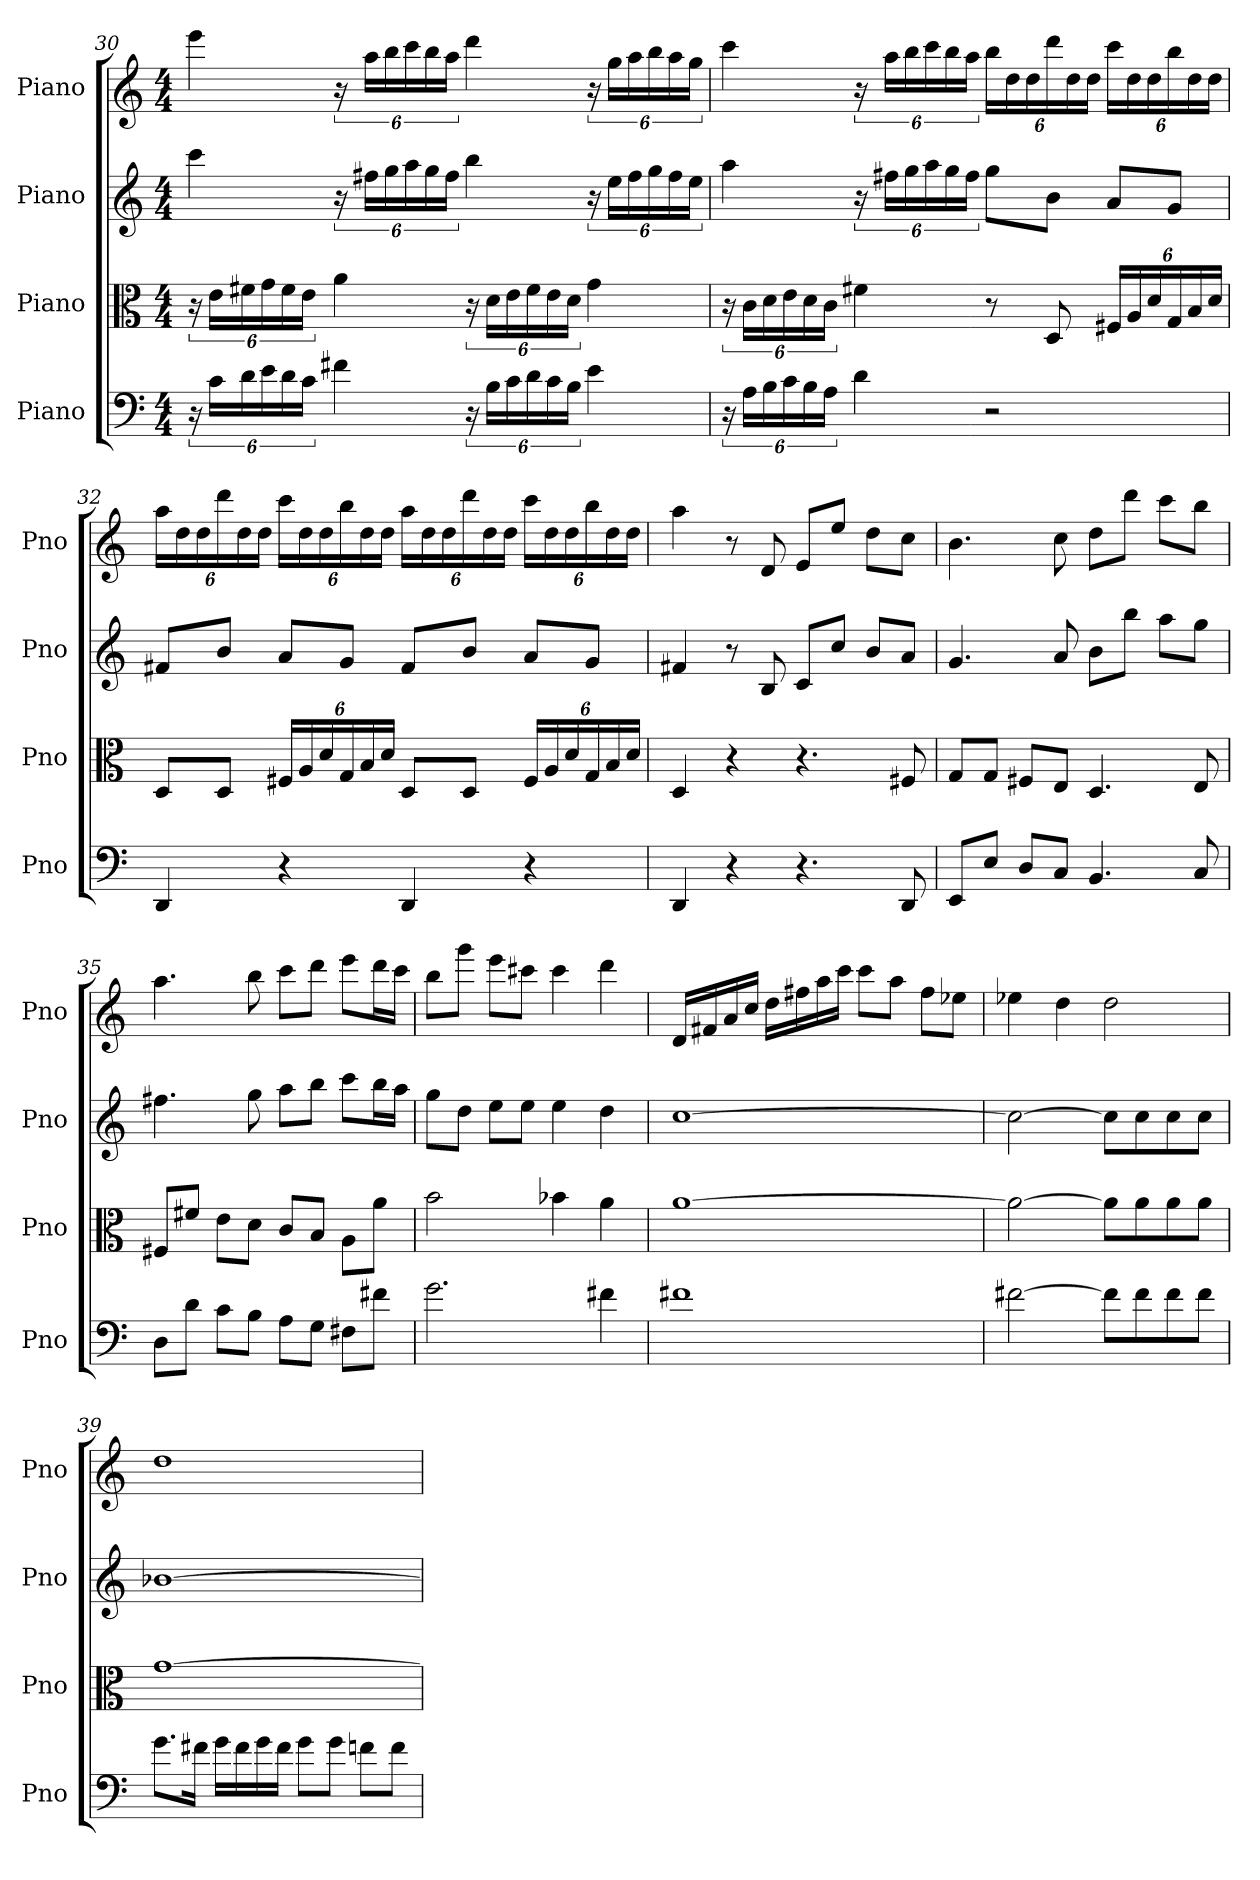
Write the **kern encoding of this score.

**kern	**kern	**kern	**kern
*part4	*part3	*part2	*part1
*staff4	*staff3	*staff2	*staff1
*I"Piano	*I"Piano	*I"Piano	*I"Piano
*I'Pno	*I'Pno	*I'Pno	*I'Pno
!!LO:LB:g=z
*clefF4	*clefC3	*clefG2	*clefG2
*k[]	*k[]	*k[]	*k[]
*M4/4	*M4/4	*M4/4	*M4/4
=30	=30	=30	=30
24r	24r	4ccc\	4eee\
24c\LL	24e\LL	.	.
24d\	24f#X\	.	.
*Xbrackettup	*Xbrackettup	*	*
24e\	24g\	.	.
24d\	24f#\	.	.
24c\JJ	24e\JJ	.	.
4f#X\	4a\	24r	24r
.	.	24ff#X\LL	24aa\LL
.	.	24gg\	24bb\
*	*	*Xbrackettup	*Xbrackettup
.	.	24aa\	24ccc\
.	.	24gg\	24bb\
.	.	24ff#\JJ	24aa\JJ
*brackettup	*brackettup	*	*
24r	24r	4bb\	4ddd\
24B\LL	24d\LL	.	.
24c\	24e\	.	.
*Xbrackettup	*Xbrackettup	*	*
24d\	24f#\	.	.
24c\	24e\	.	.
24B\JJ	24d\JJ	.	.
*	*	*brackettup	*brackettup
4e\	4g\	24r	24r
.	.	24ee\LL	24gg\LL
.	.	24ff#\	24aa\
*	*	*Xbrackettup	*Xbrackettup
.	.	24gg\	24bb\
.	.	24ff#\	24aa\
.	.	24ee\JJ	24gg\JJ
!!LO:LB:g=z
=31	=31	=31	=31
*brackettup	*brackettup	*	*
24r	24r	4aa\	4ccc\
24A\LL	24c\LL	.	.
24B\	24d\	.	.
*Xbrackettup	*Xbrackettup	*	*
24c\	24e\	.	.
24B\	24d\	.	.
24A\JJ	24c\JJ	.	.
*	*	*brackettup	*brackettup
4d\	4f#X\	24r	24r
.	.	24ff#X\LL	24aa\LL
.	.	24gg\	24bb\
*	*	*Xbrackettup	*Xbrackettup
.	.	24aa\	24ccc\
.	.	24gg\	24bb\
.	.	24ff#\JJ	24aa\JJ
2r	8r	8gg\L	24bb\LL
.	.	.	24dd\
.	.	.	24dd\
.	8D/	8b\J	24ddd\
.	.	.	24dd\
.	.	.	24dd\JJ
.	24F#X/LL	8a/L	24ccc\LL
.	24A/	.	24dd\
.	24d/	.	24dd\
.	24G/	8g/J	24bb\
.	24B/	.	24dd\
.	24d/JJ	.	24dd\JJ
!!LO:PB:g=z
=32	=32	=32	=32
4DD/	8D/L	8f#X/L	24aa\LL
.	.	.	24dd\
.	.	.	24dd\
.	8D/J	8b/J	24ddd\
.	.	.	24dd\
.	.	.	24dd\JJ
4r	24F#X/LL	8a/L	24ccc\LL
.	24A/	.	24dd\
.	24d/	.	24dd\
.	24G/	8g/J	24bb\
.	24B/	.	24dd\
.	24d/JJ	.	24dd\JJ
4DD/	8D/L	8f#/L	24aa\LL
.	.	.	24dd\
.	.	.	24dd\
.	8D/J	8b/J	24ddd\
.	.	.	24dd\
.	.	.	24dd\JJ
4r	24F#/LL	8a/L	24ccc\LL
.	24A/	.	24dd\
.	24d/	.	24dd\
.	24G/	8g/J	24bb\
.	24B/	.	24dd\
.	24d/JJ	.	24dd\JJ
=33	=33	=33	=33
4DD/	4D/	4f#X/	4aa\
4r	4r	8r	8r
.	.	8B/	8d/
4.r	4.r	8c/L	8e/L
.	.	8cc/J	8ee/J
.	.	8b/L	8dd\L
8DD/	8F#X/	8a/J	8cc\J
=34	=34	=34	=34
8EE/L	8G/L	4.g/	4.b\
8E/J	8G/J	.	.
8D/L	8F#X/L	.	.
8C/J	8E/J	8a/	8cc\
4.BB/	4.D/	8b\L	8dd\L
.	.	8bb\J	8ddd\J
.	.	8aa\L	8ccc\L
8C/	8E/	8gg\J	8bb\J
!!LO:LB:g=z
=35	=35	=35	=35
8D\L	8F#X/L	4.ff#X\	4.aa\
8d\J	8f#X/J	.	.
8c\L	8e\L	.	.
8B\J	8d\J	8gg\	8bb\
8A\L	8c/L	8aa\L	8ccc\L
8G\J	8B/J	8bb\J	8ddd\J
8F#X\L	8A\L	8ccc\L	8eee\L
8f#X\J	8a\J	16bb\L	16ddd\L
.	.	16aa\JJ	16ccc\JJ
=36	=36	=36	=36
2.g\	2b\	8gg\L	8bb\L
.	.	8dd\J	8ggg\J
.	.	8ee\L	8eee\L
.	.	8ee\J	8ccc#X\J
.	4b-X\	4ee\	4ccc#\
4f#X\	4a\	4dd\	4ddd\
=37	=37	=37	=37
1f#X	[1a	[1cc	16d/LL
.	.	.	16f#X/
.	.	.	16a/
.	.	.	16cc/JJ
.	.	.	16dd\LL
.	.	.	16ff#X\
.	.	.	16aa\
.	.	.	16ccc\JJ
.	.	.	8ccc\L
.	.	.	8aa\J
.	.	.	8ff#\L
.	.	.	8ee-X\J
!!LO:LB:g=z
=38	=38	=38	=38
[2f#X\	2a\_	2cc\_	4ee-X\
.	.	.	4dd\
8f#\L]	8a\L]	8cc\L]	2dd\
8f#\	8a\	8cc\	.
8f#\	8a\	8cc\	.
8f#\J	8a\J	8cc\J	.
=39	=39	=39	=39
8.g\L	[1g	[1b-X	1dd
16f#X\Jk	.	.	.
16g\LL	.	.	.
16f#\	.	.	.
16g\	.	.	.
16f#\JJ	.	.	.
8g\L	.	.	.
8g\J	.	.	.
8fn\L	.	.	.
8f\J	.	.	.
=	=	=	=
*-	*-	*-	*-
